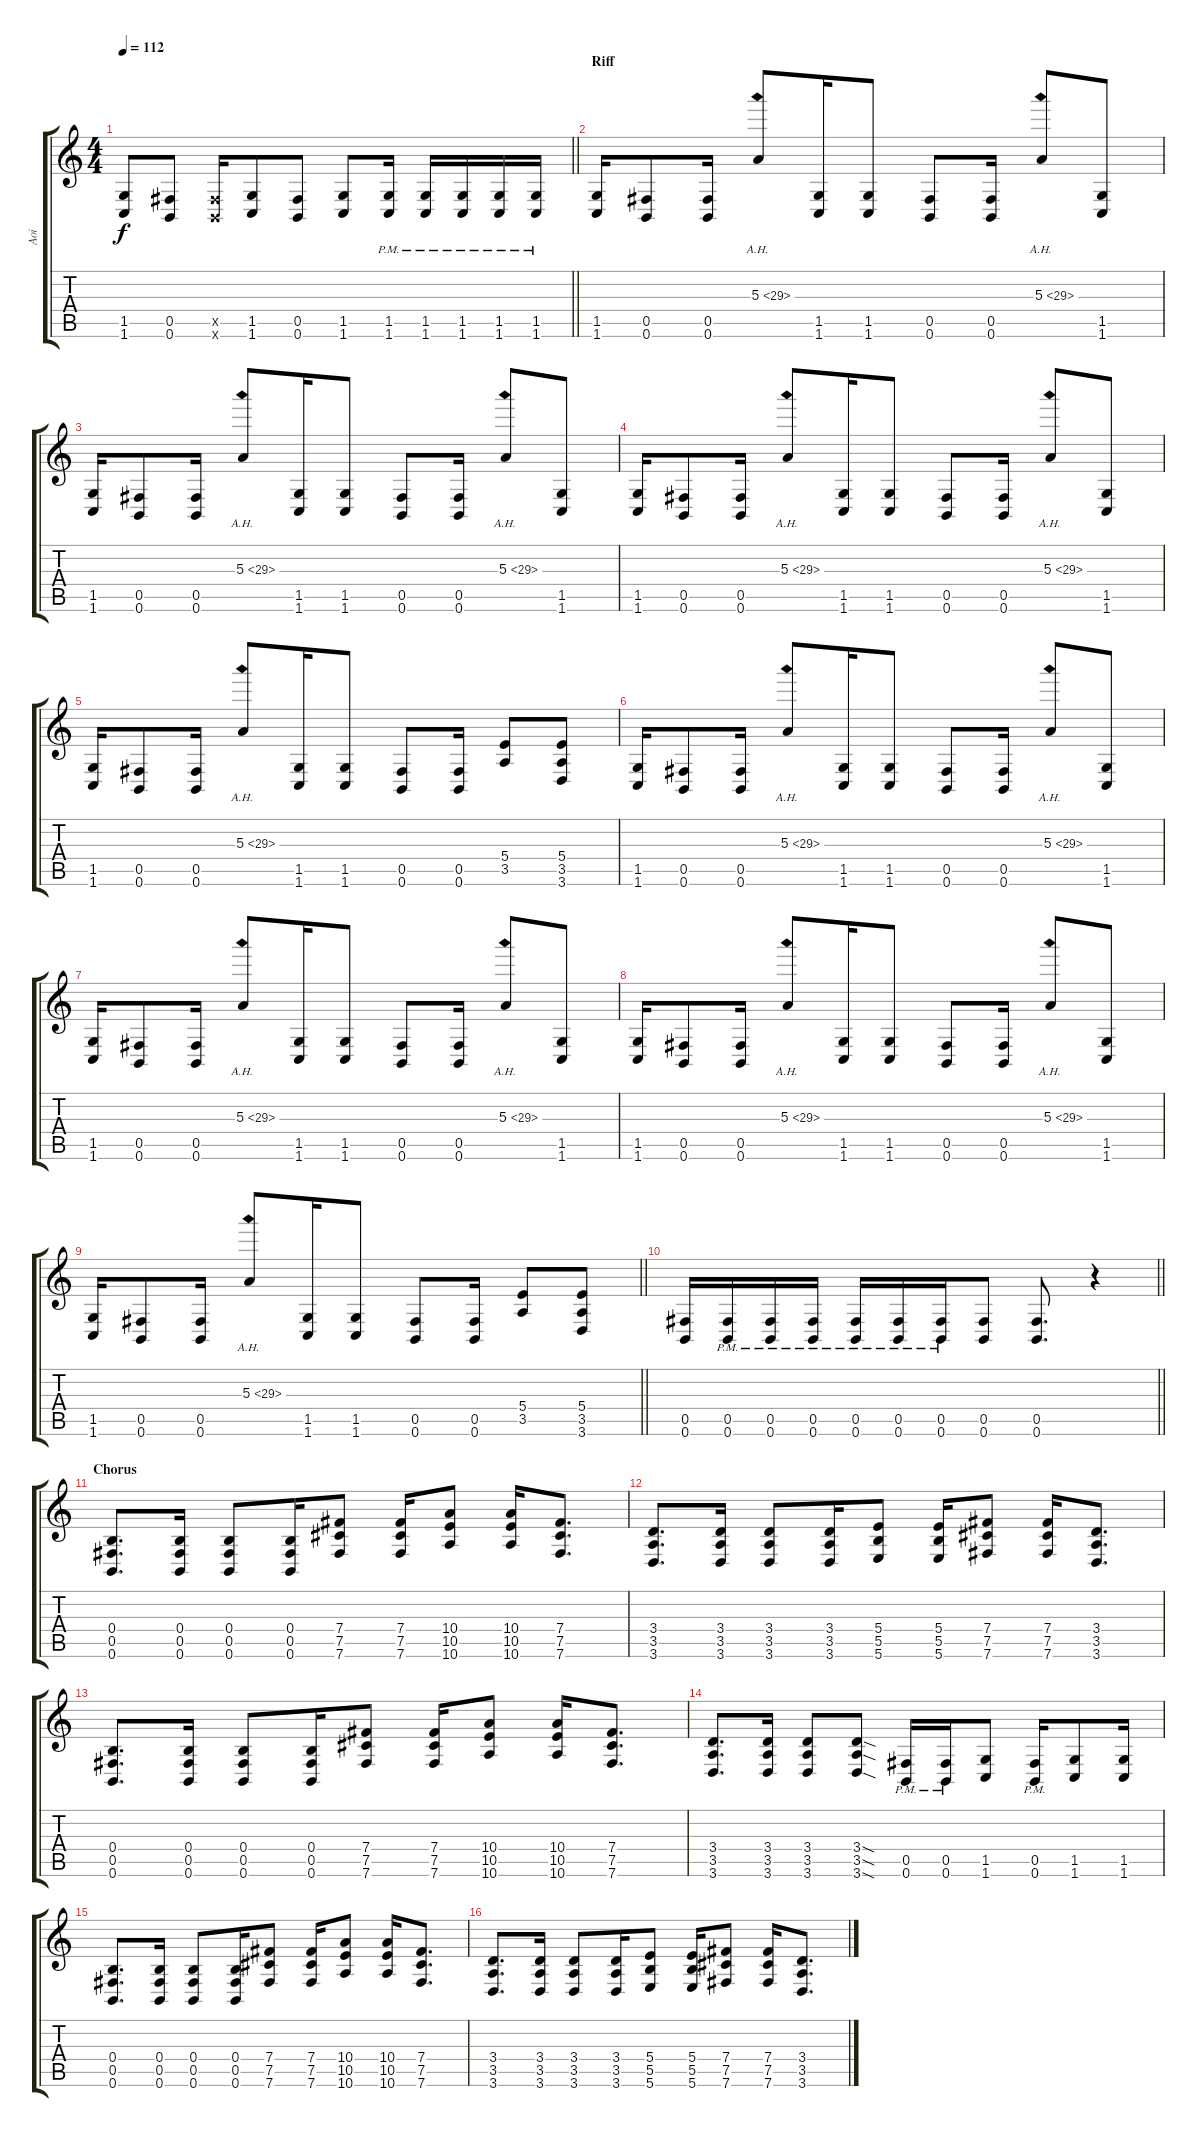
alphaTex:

\track ("Aoi" "Aoi") {instrument overdrivenguitar}
\staff {score tabs}
\tuning (Db4 Ab3 E3 B2 Gb2 B1) {hide}
\ts (4 4)
\tempo 112
\clef g2
\barLineRight lightlight
\ks c
(1.5 1.6).8{dy f} (0.5 0.6).8 (0.5{x} 0.6{x}).16 (1.5 1.6).8 (0.5 0.6).8 (1.5 1.6).8 (1.5{pm} 1.6{pm}).16 (1.5{pm} 1.6{pm}).16 (1.5{pm} 1.6{pm}).16 (1.5{pm} 1.6{pm}).16 (1.5{pm} 1.6{pm}).16 |
\section ("" "Riff")
(1.5 1.6).16{instrument distortionguitar} (0.5 0.6).8 (0.5 0.6).16 5.3{ah 24}.8 (1.5 1.6).16 (1.5 1.6).8 (0.5 0.6).8 (0.5 0.6).16 5.3{ah 24}.8 (1.5 1.6).8 |
(1.5 1.6).16 (0.5 0.6).8 (0.5 0.6).16 5.3{ah 24}.8 (1.5 1.6).16 (1.5 1.6).8 (0.5 0.6).8 (0.5 0.6).16 5.3{ah 24}.8 (1.5 1.6).8 |
(1.5 1.6).16 (0.5 0.6).8 (0.5 0.6).16 5.3{ah 24}.8 (1.5 1.6).16 (1.5 1.6).8 (0.5 0.6).8 (0.5 0.6).16 5.3{ah 24}.8 (1.5 1.6).8 |
(1.5 1.6).16 (0.5 0.6).8 (0.5 0.6).16 5.3{ah 24}.8 (1.5 1.6).16 (1.5 1.6).8 (0.5 0.6).8 (0.5 0.6).16 (5.4 3.5).8 (5.4 3.5 3.6).8 |
(1.5 1.6).16 (0.5 0.6).8 (0.5 0.6).16 5.3{ah 24}.8 (1.5 1.6).16 (1.5 1.6).8 (0.5 0.6).8 (0.5 0.6).16 5.3{ah 24}.8 (1.5 1.6).8 |
(1.5 1.6).16 (0.5 0.6).8 (0.5 0.6).16 5.3{ah 24}.8 (1.5 1.6).16 (1.5 1.6).8 (0.5 0.6).8 (0.5 0.6).16 5.3{ah 24}.8 (1.5 1.6).8 |
(1.5 1.6).16 (0.5 0.6).8 (0.5 0.6).16 5.3{ah 24}.8 (1.5 1.6).16 (1.5 1.6).8 (0.5 0.6).8 (0.5 0.6).16 5.3{ah 24}.8 (1.5 1.6).8 |
\barLineRight lightlight
(1.5 1.6).16 (0.5 0.6).8 (0.5 0.6).16 5.3{ah 24}.8 (1.5 1.6).16 (1.5 1.6).8 (0.5 0.6).8 (0.5 0.6).16 (5.4 3.5).8 (5.4 3.5 3.6).8 |
\section ("" "")
\barLineRight lightlight
(0.5 0.6).16 (0.5{pm} 0.6{pm}).16 (0.5{pm} 0.6{pm}).16 (0.5{pm} 0.6{pm}).16 (0.5{pm} 0.6{pm}).16 (0.5{pm} 0.6{pm}).16 (0.5{pm} 0.6{pm}).16 (0.5 0.6).8 (0.5 0.6).8{d} r.4 |
\section ("" "Chorus")
(0.4 0.5 0.6).8{d} (0.4 0.5 0.6).16 (0.4 0.5 0.6).8 (0.4 0.5 0.6).16 (7.4 7.5 7.6).8 (7.4 7.5 7.6).16 (10.4 10.5 10.6).8 (10.4 10.5 10.6).16 (7.4 7.5 7.6).8{d} |
(3.4 3.5 3.6).8{d} (3.4 3.5 3.6).16 (3.4 3.5 3.6).8 (3.4 3.5 3.6).16 (5.4 5.5 5.6).8 (5.4 5.5 5.6).16 (7.4 7.5 7.6).8 (7.4 7.5 7.6).16 (3.4 3.5 3.6).8{d} |
(0.4 0.5 0.6).8{d} (0.4 0.5 0.6).16 (0.4 0.5 0.6).8 (0.4 0.5 0.6).16 (7.4 7.5 7.6).8 (7.4 7.5 7.6).16 (10.4 10.5 10.6).8 (10.4 10.5 10.6).16 (7.4 7.5 7.6).8{d} |
(3.4 3.5 3.6).8{d} (3.4 3.5 3.6).16 (3.4 3.5 3.6).8 (3.4{sod} 3.5{sod} 3.6{sod}).8 (0.5{pm} 0.6{pm}).16 (0.5{pm} 0.6{pm}).16 (1.5 1.6).8 (0.5{pm} 0.6{pm}).16 (1.5 1.6).8 (1.5 1.6).16 |
(0.4 0.5 0.6).8{d} (0.4 0.5 0.6).16 (0.4 0.5 0.6).8 (0.4 0.5 0.6).16 (7.4 7.5 7.6).8 (7.4 7.5 7.6).16 (10.4 10.5 10.6).8 (10.4 10.5 10.6).16 (7.4 7.5 7.6).8{d} |
(3.4 3.5 3.6).8{d} (3.4 3.5 3.6).16 (3.4 3.5 3.6).8 (3.4 3.5 3.6).16 (5.4 5.5 5.6).8 (5.4 5.5 5.6).16 (7.4 7.5 7.6).8 (7.4 7.5 7.6).16 (3.4 3.5 3.6).8{d}
